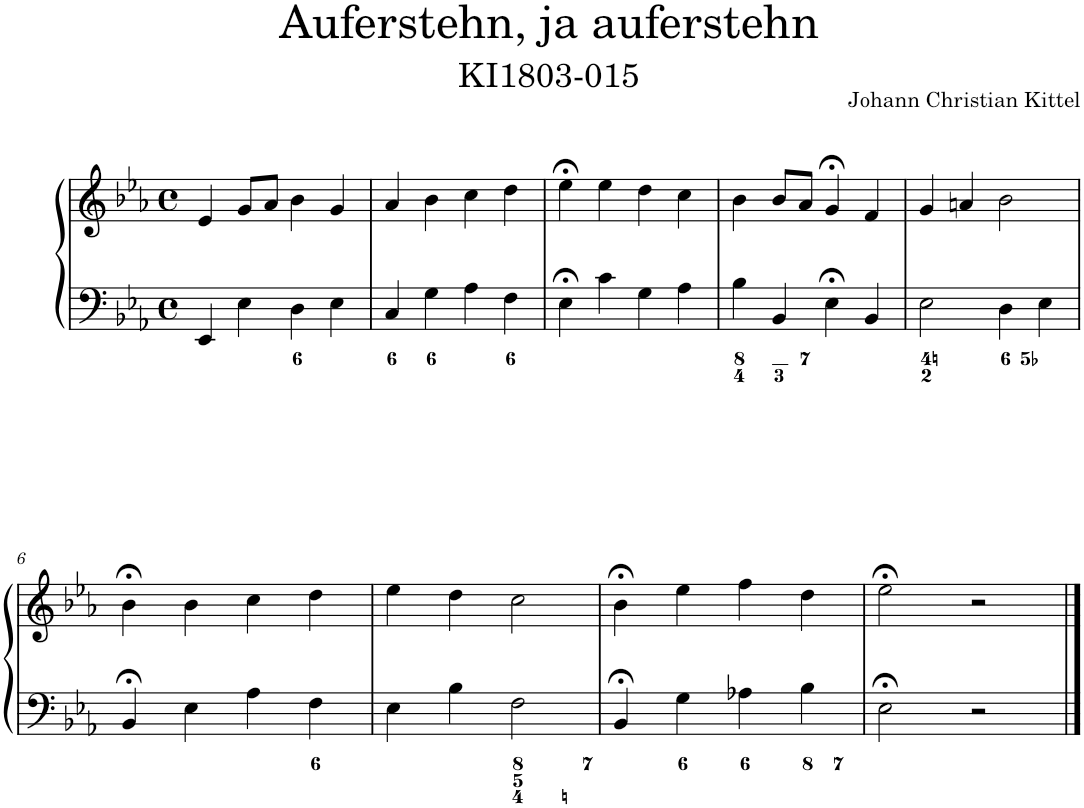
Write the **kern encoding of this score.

**kern	**kern
*part1	*part1
*staff2	*staff1
*I"Piano	*
*I'Pno.	*
*clefF4	*clefG2
*k[b-e-a-]	*k[b-e-a-]
*M4/4	*M4/4
*met(c)	*met(c)
=1	=1
4EE-/	4e-/
4E-\	8g/L
.	8a-/J
4D\	4b-\
4E-\	4g/
=2	=2
4C/	4a-/
4G\	4b-\
4A-\	4cc\
4F\	4dd\
=3	=3
4E-;<\	4ee-;<\
4c\	4ee-\
4G\	4dd\
4A-\	4cc\
=4	=4
4B-\	4b-\
4BB-/	8b-/L
.	8a-/J
4E-;<\	4g;</
4BB-/	4f/
=5	=5
2E-\	4g/
.	4an/
4D\	2b-\
4E-\	.
!!LO:LB:g=z
=6	=6
4BB-;</	4b-;<\
4E-\	4b-\
4A-\	4cc\
4F\	4dd\
=7	=7
4E-\	4ee-\
4B-\	4dd\
2F\	2cc\
=8	=8
4BB-;</	4b-;<\
4G\	4ee-\
4A-X\	4ff\
4B-\	4dd\
=9	=9
2E-;<\	2ee-;<\
2r	2r
==	==
*-	*-
